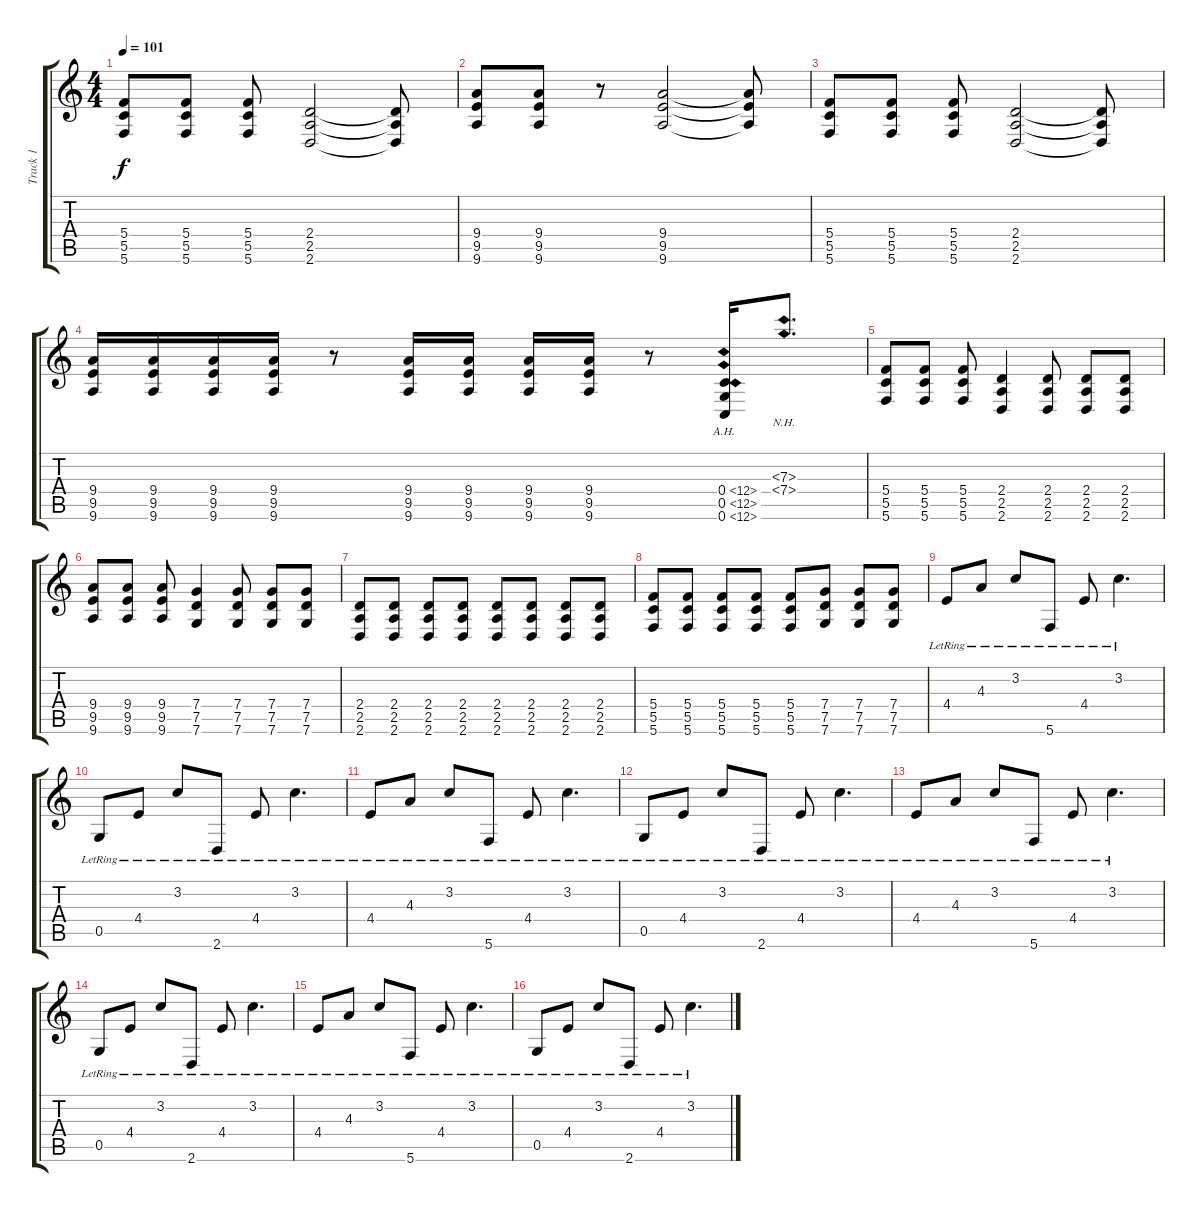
\track ("Track 1" "Track 1") {instrument electricguitarjazz}
\staff {score tabs}
\tuning (D4 A3 F3 C3 G2 C2) {hide}
\ts (4 4)
\tempo 101
\clef g2
\ks c
(5.4 5.5 5.6).8{dy f} (5.4 5.5 5.6).8 (5.4 5.5 5.6).8 (2.4 2.5 2.6).2 (2.4{t} 2.5{t} 2.6{t}).8 |
(9.4 9.5 9.6).8 (9.4 9.5 9.6).8 r.8 (9.4 9.5 9.6).2 (9.4{t} 9.5{t} 9.6{t}).8 |
(5.4 5.5 5.6).8 (5.4 5.5 5.6).8 (5.4 5.5 5.6).8 (2.4 2.5 2.6).2 (2.4{t} 2.5{t} 2.6{t}).8 |
(9.4 9.5 9.6).16 (9.4 9.5 9.6).16 (9.4 9.5 9.6).16 (9.4 9.5 9.6).16 r.8 (9.4 9.5 9.6).16 (9.4 9.5 9.6).16 (9.4 9.5 9.6).16 (9.4 9.5 9.6).16 r.8 (0.4{ah 12} 0.5{ah 12} 0.6{ah 12}).16 (7.3{nh} 7.4{nh}).8{d} |
(5.4 5.5 5.6).8 (5.4 5.5 5.6).8 (5.4 5.5 5.6).8 (2.4 2.5 2.6).4 (2.4 2.5 2.6).8 (2.4 2.5 2.6).8 (2.4 2.5 2.6).8 |
(9.4 9.5 9.6).8 (9.4 9.5 9.6).8 (9.4 9.5 9.6).8 (7.4 7.5 7.6).4 (7.4 7.5 7.6).8 (7.4 7.5 7.6).8 (7.4 7.5 7.6).8 |
(2.4 2.5 2.6).8 (2.4 2.5 2.6).8 (2.4 2.5 2.6).8 (2.4 2.5 2.6).8 (2.4 2.5 2.6).8 (2.4 2.5 2.6).8 (2.4 2.5 2.6).8 (2.4 2.5 2.6).8 |
(5.4 5.5 5.6).8 (5.4 5.5 5.6).8 (5.4 5.5 5.6).8 (5.4 5.5 5.6).8 (5.4 5.5 5.6).8 (7.4 7.5 7.6).8 (7.4 7.5 7.6).8 (7.4 7.5 7.6).8 |
4.4{lr}.8{instrument electricguitarjazz} 4.3{lr}.8 3.2{lr}.8 5.6{lr}.8 4.4{lr}.8 3.2{lr}.4{d} |
0.5{lr}.8 4.4{lr}.8 3.2{lr}.8 2.6{lr}.8 4.4{lr}.8 3.2{lr}.4{d} |
4.4{lr}.8 4.3{lr}.8 3.2{lr}.8 5.6{lr}.8 4.4{lr}.8 3.2{lr}.4{d} |
0.5{lr}.8 4.4{lr}.8 3.2{lr}.8 2.6{lr}.8 4.4{lr}.8 3.2{lr}.4{d} |
4.4{lr}.8 4.3{lr}.8 3.2{lr}.8 5.6{lr}.8 4.4{lr}.8 3.2{lr}.4{d} |
0.5{lr}.8 4.4{lr}.8 3.2{lr}.8 2.6{lr}.8 4.4{lr}.8 3.2{lr}.4{d} |
4.4{lr}.8 4.3{lr}.8 3.2{lr}.8 5.6{lr}.8 4.4{lr}.8 3.2{lr}.4{d} |
0.5{lr}.8 4.4{lr}.8 3.2{lr}.8 2.6{lr}.8 4.4{lr}.8 3.2{lr}.4{d}
